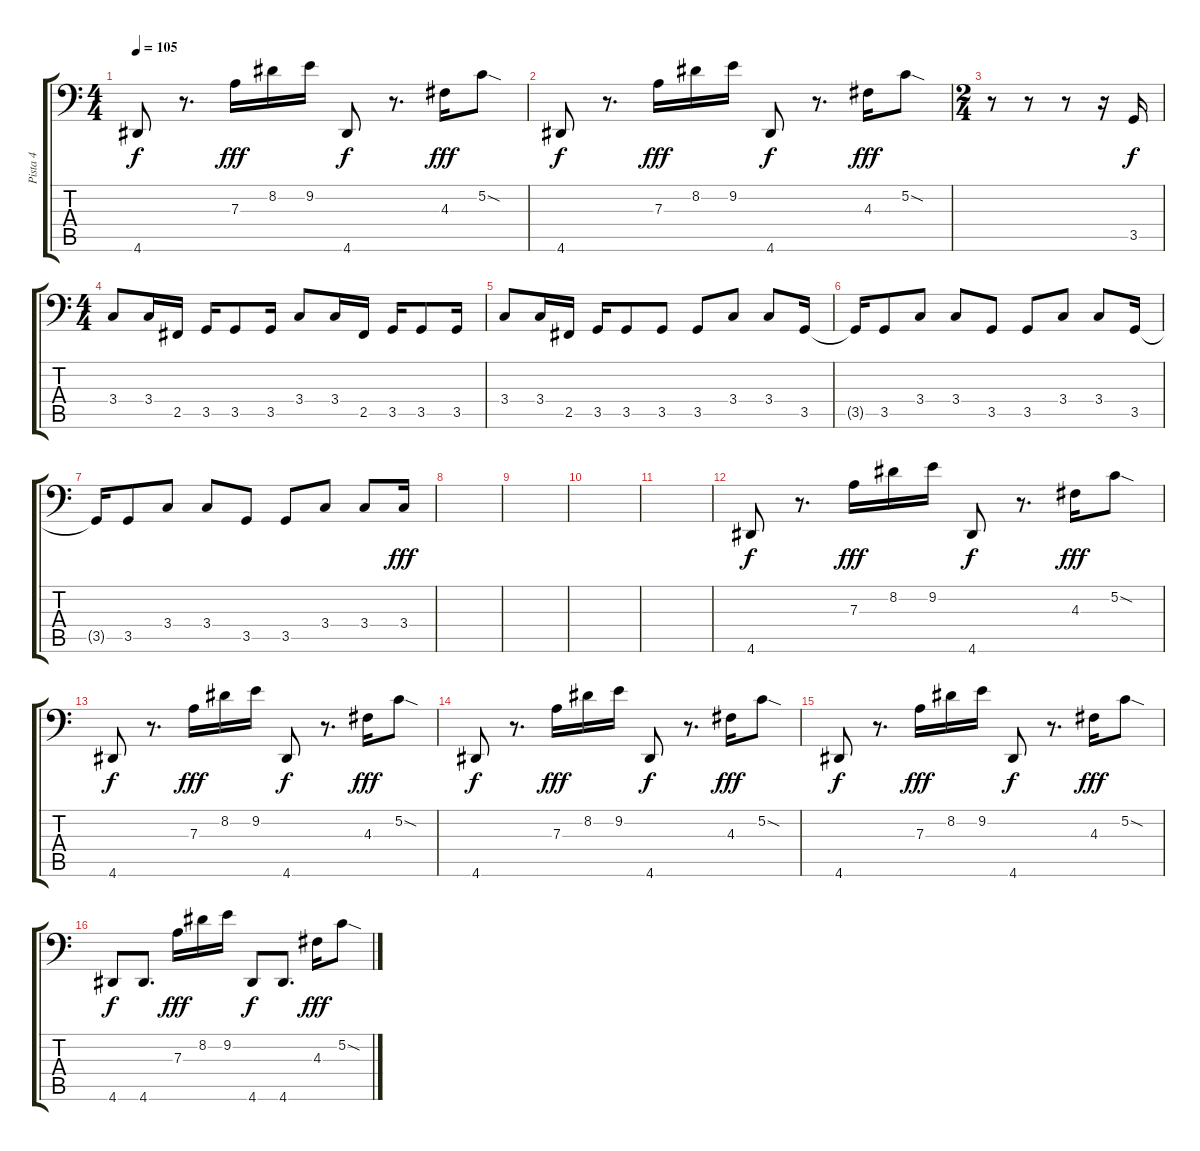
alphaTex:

\track ("Pista 4" "Pista 4") {instrument electricbassfinger}
\staff {score tabs}
\tuning (C3 G2 D2 A1 E1 B0) {hide}
\ts (4 4)
\tempo 105
\clef f4
\ks c
4.6.8{dy f} r.8{d} 7.3.16{dy fff} 8.2.16 9.2.16 4.6.8{dy f} r.8{d} 4.3.16{dy fff} 5.2{sod}.8 |
4.6.8{dy f} r.8{d} 7.3.16{dy fff} 8.2.16 9.2.16 4.6.8{dy f} r.8{d} 4.3.16{dy fff} 5.2{sod}.8 |
\ts (2 4)
r.8 r.8 r.8 r.16 3.5.16{dy f} |
\ts (4 4)
3.4.8 3.4.16 2.5.16 3.5.16 3.5.8 3.5.16 3.4.8 3.4.16 2.5.16 3.5.16 3.5.8 3.5.16 |
3.4.8 3.4.16 2.5.16 3.5.16 3.5.8 3.5.8 3.5.8 3.4.8 3.4.8 3.5.16 |
3.5{t}.16 3.5.8 3.4.8 3.4.8 3.5.8 3.5.8 3.4.8 3.4.8 3.5.16 |
3.5{t}.16 3.5.8 3.4.8 3.4.8 3.5.8 3.5.8 3.4.8 3.4.8 3.4.16{dy fff} |
|
|
|
|
4.6.8{dy f} r.8{d} 7.3.16{dy fff} 8.2.16 9.2.16 4.6.8{dy f} r.8{d} 4.3.16{dy fff} 5.2{sod}.8 |
4.6.8{dy f} r.8{d} 7.3.16{dy fff} 8.2.16 9.2.16 4.6.8{dy f} r.8{d} 4.3.16{dy fff} 5.2{sod}.8 |
4.6.8{dy f} r.8{d} 7.3.16{dy fff} 8.2.16 9.2.16 4.6.8{dy f} r.8{d} 4.3.16{dy fff} 5.2{sod}.8 |
4.6.8{dy f} r.8{d} 7.3.16{dy fff} 8.2.16 9.2.16 4.6.8{dy f} r.8{d} 4.3.16{dy fff} 5.2{sod}.8 |
4.6.8{dy f} 4.6.8{d} 7.3.16{dy fff} 8.2.16 9.2.16 4.6.8{dy f} 4.6.8{d} 4.3.16{dy fff} 5.2{sod}.8
